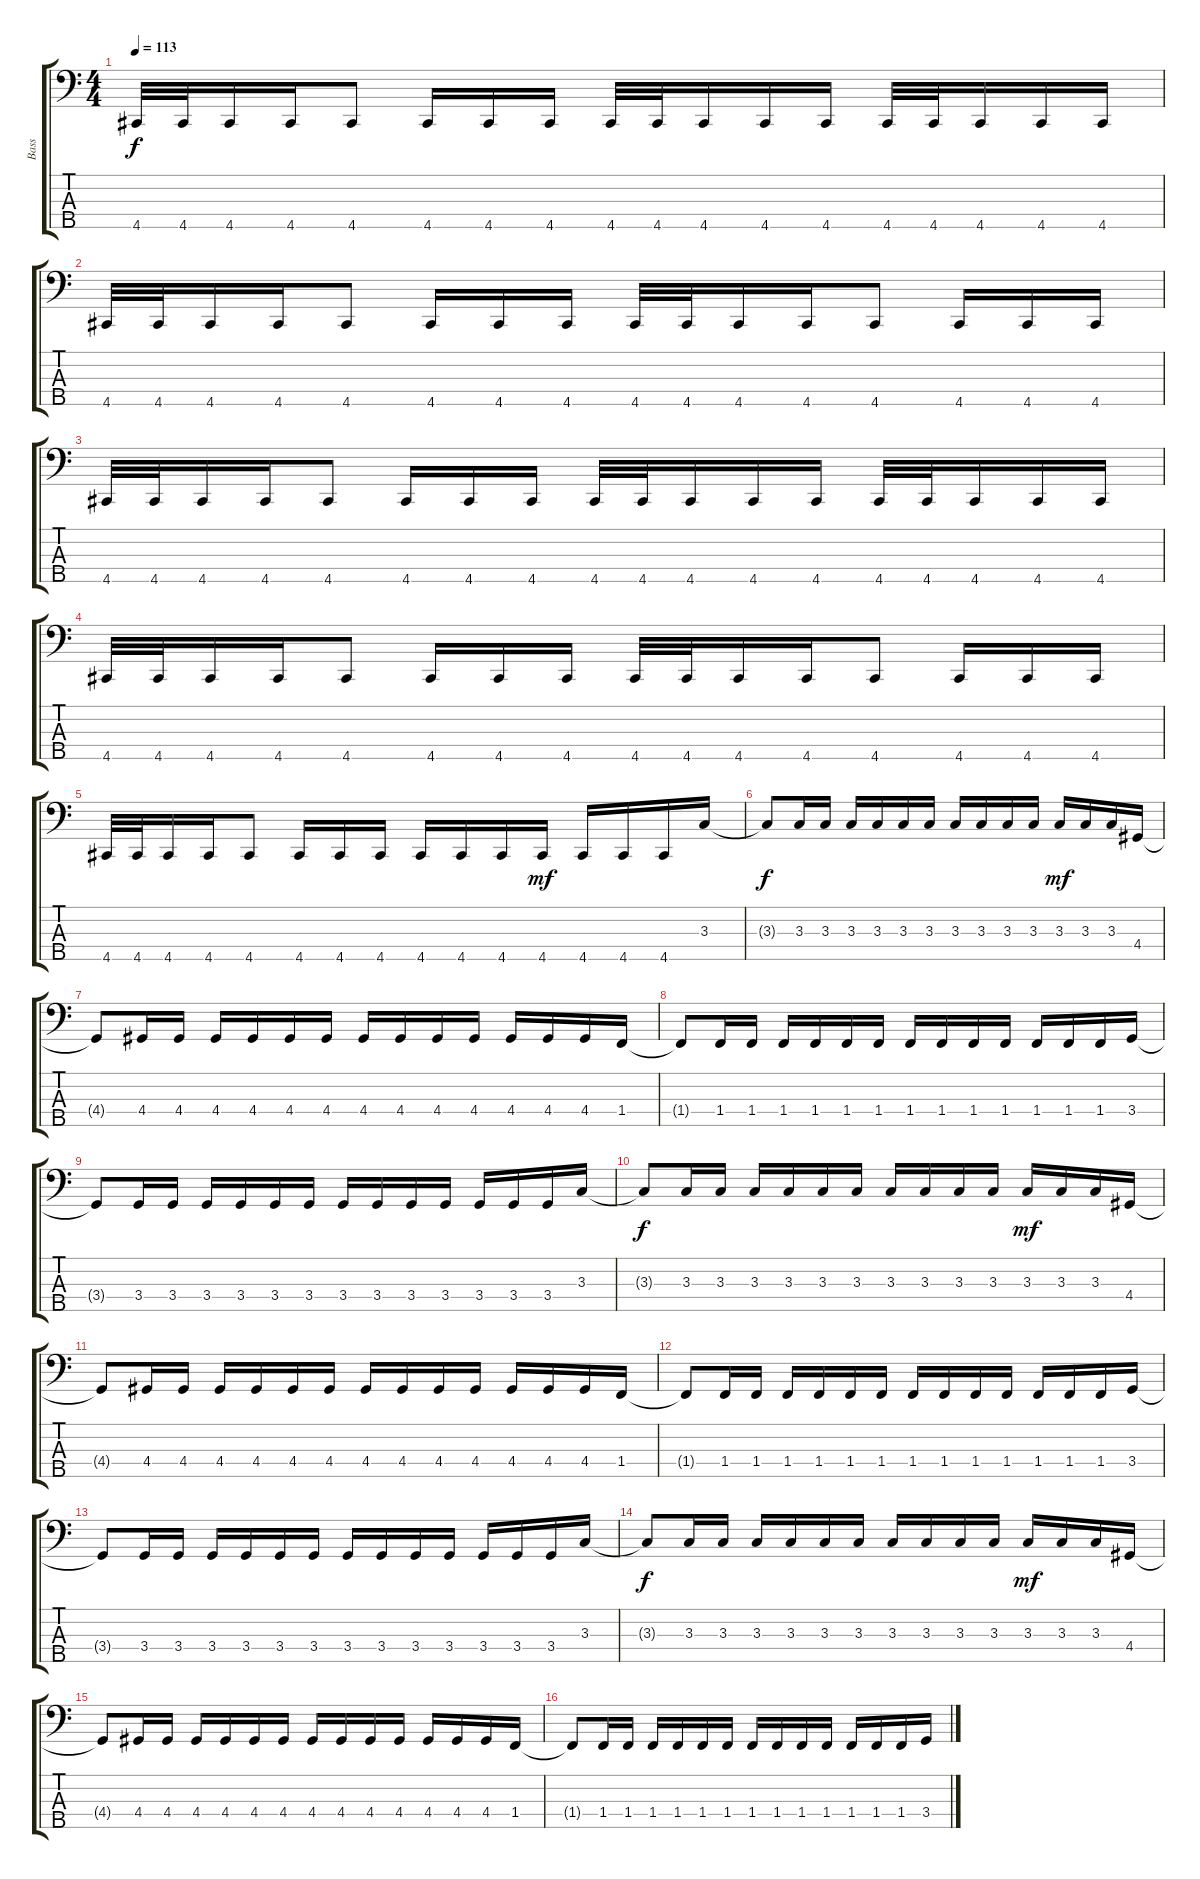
\track ("Bass" "Bass") {instrument electricbasspick}
\staff {score tabs}
\tuning (G2 D2 A1 E1 A0) {hide}
\ts (4 4)
\tempo 113
\clef f4
\ks c
4.5.32{dy f} 4.5.32 4.5.16 4.5.16 4.5.8 4.5.16 4.5.16 4.5.16 4.5.32 4.5.32 4.5.16 4.5.16 4.5.16 4.5.32 4.5.32 4.5.16 4.5.16 4.5.16 |
4.5.32 4.5.32 4.5.16 4.5.16 4.5.8 4.5.16 4.5.16 4.5.16 4.5.32 4.5.32 4.5.16 4.5.16 4.5.8 4.5.16 4.5.16 4.5.16 |
4.5.32 4.5.32 4.5.16 4.5.16 4.5.8 4.5.16 4.5.16 4.5.16 4.5.32 4.5.32 4.5.16 4.5.16 4.5.16 4.5.32 4.5.32 4.5.16 4.5.16 4.5.16 |
4.5.32 4.5.32 4.5.16 4.5.16 4.5.8 4.5.16 4.5.16 4.5.16 4.5.32 4.5.32 4.5.16 4.5.16 4.5.8 4.5.16 4.5.16 4.5.16 |
4.5.32 4.5.32 4.5.16 4.5.16 4.5.8 4.5.16 4.5.16 4.5.16 4.5.16 4.5.16 4.5.16 4.5.16{dy mf} 4.5.16 4.5.16 4.5.16 3.3.16 |
3.3{t}.8{dy f} 3.3.16 3.3.16 3.3.16 3.3.16 3.3.16 3.3.16 3.3.16 3.3.16 3.3.16 3.3.16 3.3.16{dy mf} 3.3.16 3.3.16 4.4.16 |
4.4{t}.8 4.4.16 4.4.16 4.4.16 4.4.16 4.4.16 4.4.16 4.4.16 4.4.16 4.4.16 4.4.16 4.4.16 4.4.16 4.4.16 1.4.16 |
1.4{t}.8 1.4.16 1.4.16 1.4.16 1.4.16 1.4.16 1.4.16 1.4.16 1.4.16 1.4.16 1.4.16 1.4.16 1.4.16 1.4.16 3.4.16 |
3.4{t}.8 3.4.16 3.4.16 3.4.16 3.4.16 3.4.16 3.4.16 3.4.16 3.4.16 3.4.16 3.4.16 3.4.16 3.4.16 3.4.16 3.3.16 |
3.3{t}.8{dy f} 3.3.16 3.3.16 3.3.16 3.3.16 3.3.16 3.3.16 3.3.16 3.3.16 3.3.16 3.3.16 3.3.16{dy mf} 3.3.16 3.3.16 4.4.16 |
4.4{t}.8 4.4.16 4.4.16 4.4.16 4.4.16 4.4.16 4.4.16 4.4.16 4.4.16 4.4.16 4.4.16 4.4.16 4.4.16 4.4.16 1.4.16 |
1.4{t}.8 1.4.16 1.4.16 1.4.16 1.4.16 1.4.16 1.4.16 1.4.16 1.4.16 1.4.16 1.4.16 1.4.16 1.4.16 1.4.16 3.4.16 |
3.4{t}.8 3.4.16 3.4.16 3.4.16 3.4.16 3.4.16 3.4.16 3.4.16 3.4.16 3.4.16 3.4.16 3.4.16 3.4.16 3.4.16 3.3.16 |
3.3{t}.8{dy f} 3.3.16 3.3.16 3.3.16 3.3.16 3.3.16 3.3.16 3.3.16 3.3.16 3.3.16 3.3.16 3.3.16{dy mf} 3.3.16 3.3.16 4.4.16 |
4.4{t}.8 4.4.16 4.4.16 4.4.16 4.4.16 4.4.16 4.4.16 4.4.16 4.4.16 4.4.16 4.4.16 4.4.16 4.4.16 4.4.16 1.4.16 |
1.4{t}.8 1.4.16 1.4.16 1.4.16 1.4.16 1.4.16 1.4.16 1.4.16 1.4.16 1.4.16 1.4.16 1.4.16 1.4.16 1.4.16 3.4.16
